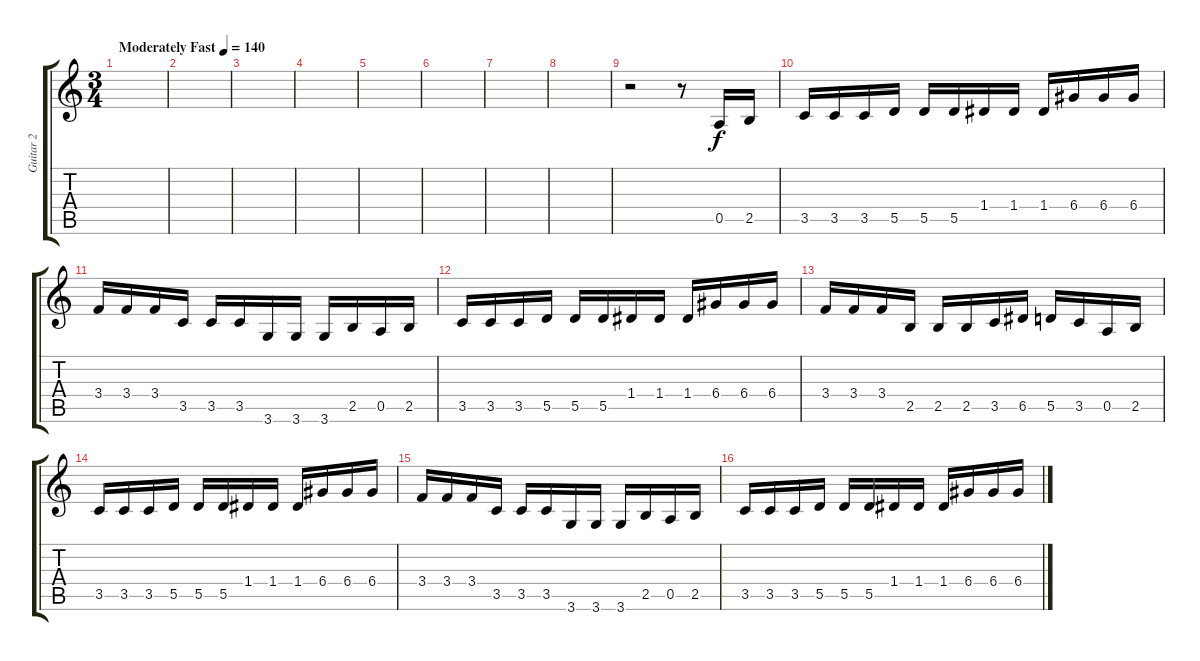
\track ("Guitar 2" "Guitar 2") {instrument distortionguitar}
\staff {score tabs}
\tuning (E4 B3 G3 D3 A2 E2) {hide}
\ts (3 4)
\tempo (140 "Moderately Fast")
\clef g2
\ks c
|
|
|
|
|
|
|
|
r.2 r.8 0.5.16 2.5.16 |
3.5.16 3.5.16 3.5.16 5.5.16 5.5.16 5.5.16 1.4.16 1.4.16 1.4.16 6.4.16 6.4.16 6.4.16 |
3.4.16 3.4.16 3.4.16 3.5.16 3.5.16 3.5.16 3.6.16 3.6.16 3.6.16 2.5.16 0.5.16 2.5.16 |
3.5.16 3.5.16 3.5.16 5.5.16 5.5.16 5.5.16 1.4.16 1.4.16 1.4.16 6.4.16 6.4.16 6.4.16 |
3.4.16 3.4.16 3.4.16 2.5.16 2.5.16 2.5.16 3.5.16 6.5.16 5.5.16 3.5.16 0.5.16 2.5.16 |
3.5.16 3.5.16 3.5.16 5.5.16 5.5.16 5.5.16 1.4.16 1.4.16 1.4.16 6.4.16 6.4.16 6.4.16 |
3.4.16 3.4.16 3.4.16 3.5.16 3.5.16 3.5.16 3.6.16 3.6.16 3.6.16 2.5.16 0.5.16 2.5.16 |
3.5.16 3.5.16 3.5.16 5.5.16 5.5.16 5.5.16 1.4.16 1.4.16 1.4.16 6.4.16 6.4.16 6.4.16
